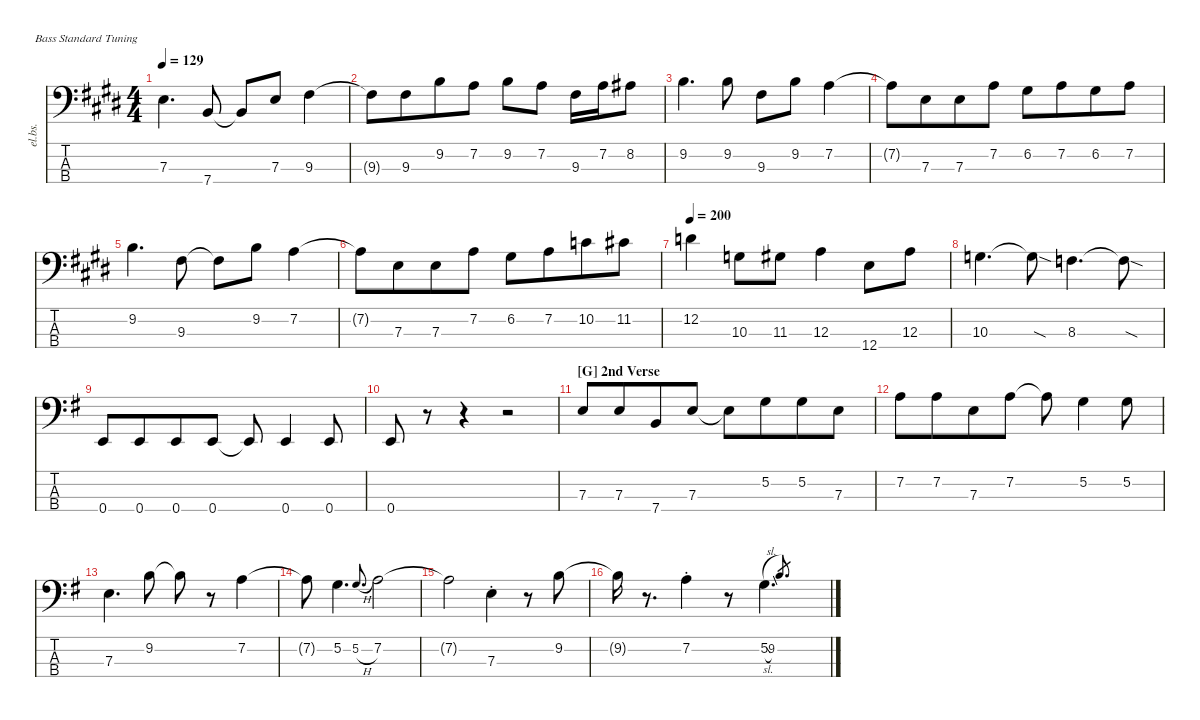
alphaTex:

\defaultSystemsLayout 4
\hideDynamics
\bracketExtendMode nobrackets
\track ("E.Bass" "el.bs.") {instrument electricbassfinger}
\staff {score tabs}
\tuning (G2 D2 A1 E1)
\ts (4 4)
\tempo 129
\clef f4
\ks e
7.3{acc forcenatural}.4{d dy mf} 7.4{acc forcenatural}.8 7.4{t acc forcenatural}.8 7.3{acc forcenatural}.8 9.3{acc #}.4 |
9.3{t acc #}.8 9.3{acc #}.8{beam merge} 9.2{acc forcenatural}.8 7.2{acc forcenatural}.8 9.2{acc forcenatural}.8 7.2{acc forcenatural}.8 9.3{acc #}.16 7.2{acc forcenatural}.16 8.2{acc #}.8 |
9.2{acc forcenatural}.4{d} 9.2{acc forcenatural}.8 9.3{acc #}.8 9.2{acc forcenatural}.8 7.2{acc forcenatural}.4 |
7.2{t acc forcenatural}.8 7.3{acc forcenatural}.8{beam merge} 7.3{acc forcenatural}.8 7.2{acc forcenatural}.8 6.2{acc #}.8 7.2{acc forcenatural}.8{beam merge} 6.2{acc #}.8 7.2{acc forcenatural}.8 |
9.2{acc forcenatural}.4{d} 9.3{acc #}.8 9.3{t acc #}.8 9.2{acc forcenatural}.8 7.2{acc forcenatural}.4 |
7.2{t acc forcenatural}.8 7.3{acc forcenatural}.8{beam merge} 7.3{acc forcenatural}.8 7.2{acc forcenatural}.8 6.2{acc #}.8 7.2{acc forcenatural}.8{beam merge} 10.2{acc forcenatural}.8 11.2{acc #}.8 |
\tempo 200
12.2{acc forcenatural}.4 10.3{acc forcenatural}.8 11.3{acc #}.8 12.3{acc forcenatural}.4 12.4{acc forcenatural}.8 12.3{acc forcenatural}.8 |
10.3{acc forcenatural}.4{d} 10.3{sod t acc forcenatural}.8 8.3{acc forcenatural}.4{d} 8.3{sod t acc forcenatural}.8 |
\ks g
0.4{acc forcenatural}.8 0.4{acc forcenatural}.8{beam merge} 0.4{acc forcenatural}.8 0.4{acc forcenatural}.8 0.4{t acc forcenatural}.8 0.4{acc forcenatural}.4 0.4{acc forcenatural}.8 |
0.4{acc forcenatural}.8 r.8 r.4 r.2 |
\section ("G" "2nd Verse")
7.3{acc forcenatural}.8 7.3{acc forcenatural}.8{beam merge} 7.4{acc forcenatural}.8 7.3{acc forcenatural}.8 7.3{t acc forcenatural}.8 5.2{acc forcenatural}.8{beam merge} 5.2{acc forcenatural}.8 7.3{acc forcenatural}.8 |
7.2{acc forcenatural}.8 7.2{acc forcenatural}.8{beam merge} 7.3{acc forcenatural}.8 7.2{acc forcenatural}.8 7.2{t acc forcenatural}.8 5.2{acc forcenatural}.4 5.2{acc forcenatural}.8 |
7.3{acc forcenatural}.4{d} 9.2{acc forcenatural}.8 9.2{t acc forcenatural}.8 r.8 7.2{acc forcenatural}.4 |
7.2{t acc forcenatural}.8 5.2{acc forcenatural}.4{d} 5.2{h acc forcenatural}.8{d gr onbeat} 7.2{acc forcenatural}.2 |
7.2{t acc forcenatural}.2 7.3{st acc forcenatural}.4 r.8 9.2{acc forcenatural}.8 |
9.2{t acc forcenatural}.16 r.8{d} 7.2{st acc forcenatural}.4 r.8 5.2{sl acc forcenatural}.4{d} 9.2{acc forcenatural}.8{d gr}
